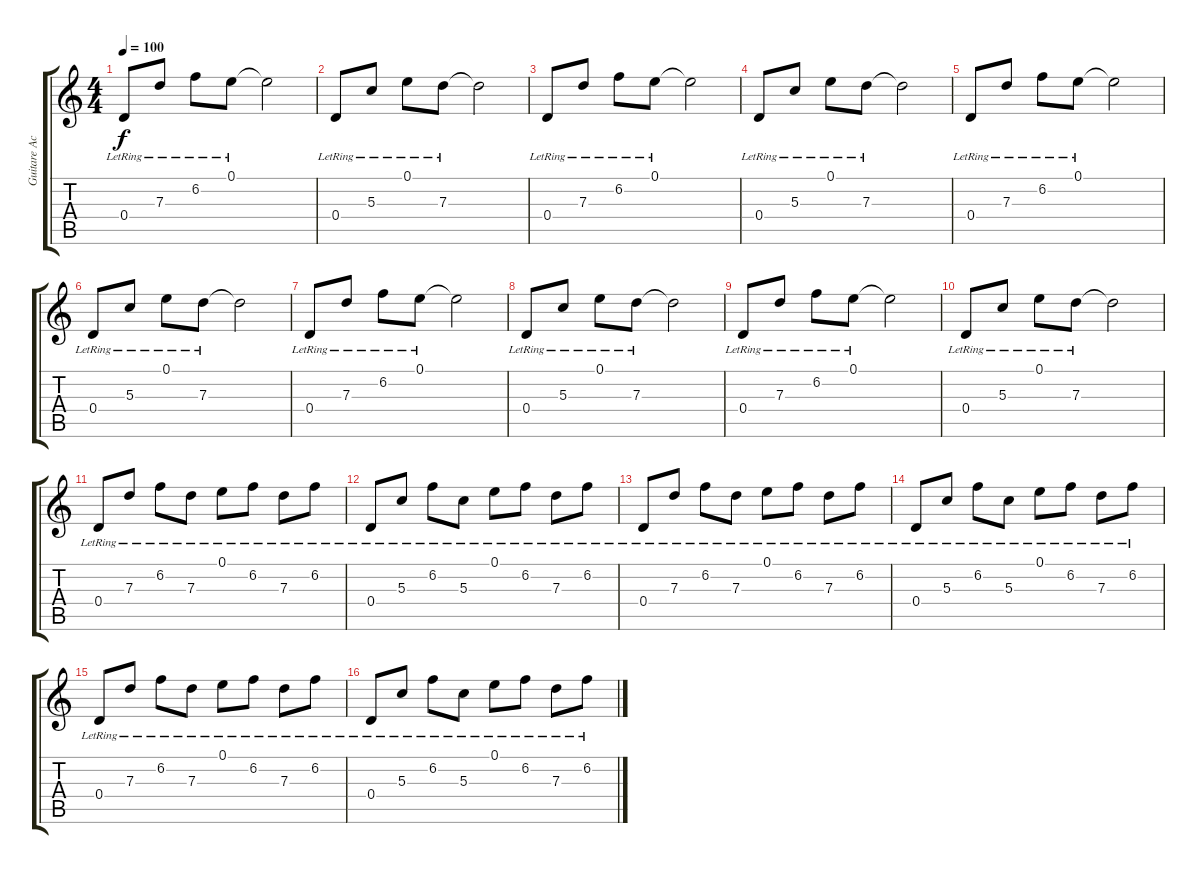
\track ("Guitare Acoustique" "Guitare Ac") {instrument acousticguitarnylon}
\staff {score tabs}
\tuning (E4 B3 G3 D3 A2 E2) {hide}
\ts (4 4)
\tempo 100
\clef g2
\ks c
0.4{lr}.8{dy f} 7.3{lr}.8 6.2{lr}.8 0.1{lr}.8 0.1{t}.2 |
0.4{lr}.8 5.3{lr}.8 0.1{lr}.8 7.3{lr}.8 7.3{t}.2 |
0.4{lr}.8 7.3{lr}.8 6.2{lr}.8 0.1{lr}.8 0.1{t}.2 |
0.4{lr}.8 5.3{lr}.8 0.1{lr}.8 7.3{lr}.8 7.3{t}.2 |
0.4{lr}.8 7.3{lr}.8 6.2{lr}.8 0.1{lr}.8 0.1{t}.2 |
0.4{lr}.8 5.3{lr}.8 0.1{lr}.8 7.3{lr}.8 7.3{t}.2 |
0.4{lr}.8 7.3{lr}.8 6.2{lr}.8 0.1{lr}.8 0.1{t}.2 |
0.4{lr}.8 5.3{lr}.8 0.1{lr}.8 7.3{lr}.8 7.3{t}.2 |
0.4{lr}.8 7.3{lr}.8 6.2{lr}.8 0.1{lr}.8 0.1{t}.2 |
0.4{lr}.8 5.3{lr}.8 0.1{lr}.8 7.3{lr}.8 7.3{t}.2 |
0.4{lr}.8 7.3{lr}.8 6.2{lr}.8 7.3{lr}.8 0.1{lr}.8 6.2{lr}.8 7.3{lr}.8 6.2{lr}.8 |
0.4{lr}.8 5.3{lr}.8 6.2{lr}.8 5.3{lr}.8 0.1{lr}.8 6.2{lr}.8 7.3{lr}.8 6.2{lr}.8 |
0.4{lr}.8 7.3{lr}.8 6.2{lr}.8 7.3{lr}.8 0.1{lr}.8 6.2{lr}.8 7.3{lr}.8 6.2{lr}.8 |
0.4{lr}.8 5.3{lr}.8 6.2{lr}.8 5.3{lr}.8 0.1{lr}.8 6.2{lr}.8 7.3{lr}.8 6.2{lr}.8 |
0.4{lr}.8 7.3{lr}.8 6.2{lr}.8 7.3{lr}.8 0.1{lr}.8 6.2{lr}.8 7.3{lr}.8 6.2{lr}.8 |
0.4{lr}.8 5.3{lr}.8 6.2{lr}.8 5.3{lr}.8 0.1{lr}.8 6.2{lr}.8 7.3{lr}.8 6.2{lr}.8
